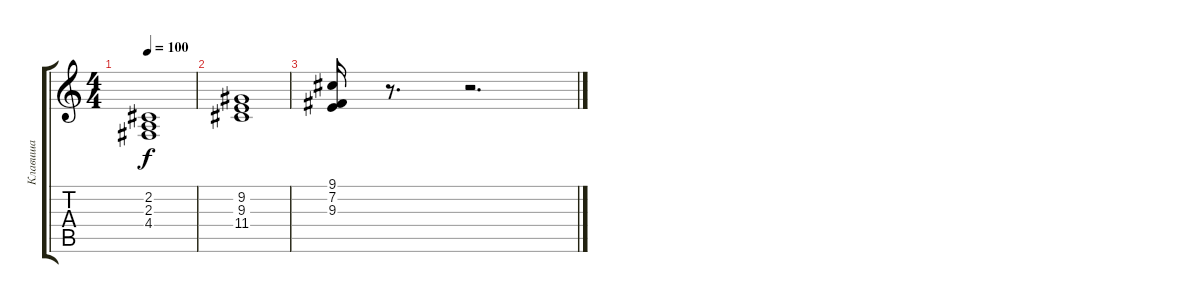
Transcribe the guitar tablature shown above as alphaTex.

\track ("Клавиша" "Клавиша") {instrument synthstrings1}
\staff {score tabs}
\tuning (E4 B3 G3 D3 A2 E2) {hide}
\ts (4 4)
\tempo 100
\clef g2
\ks c
(2.2{t} 2.3{t} 4.4{t}).1{dy f} |
(9.2 9.3 11.4).1 |
(9.1 7.2 9.3).16 r.8{d} r.2{d}
